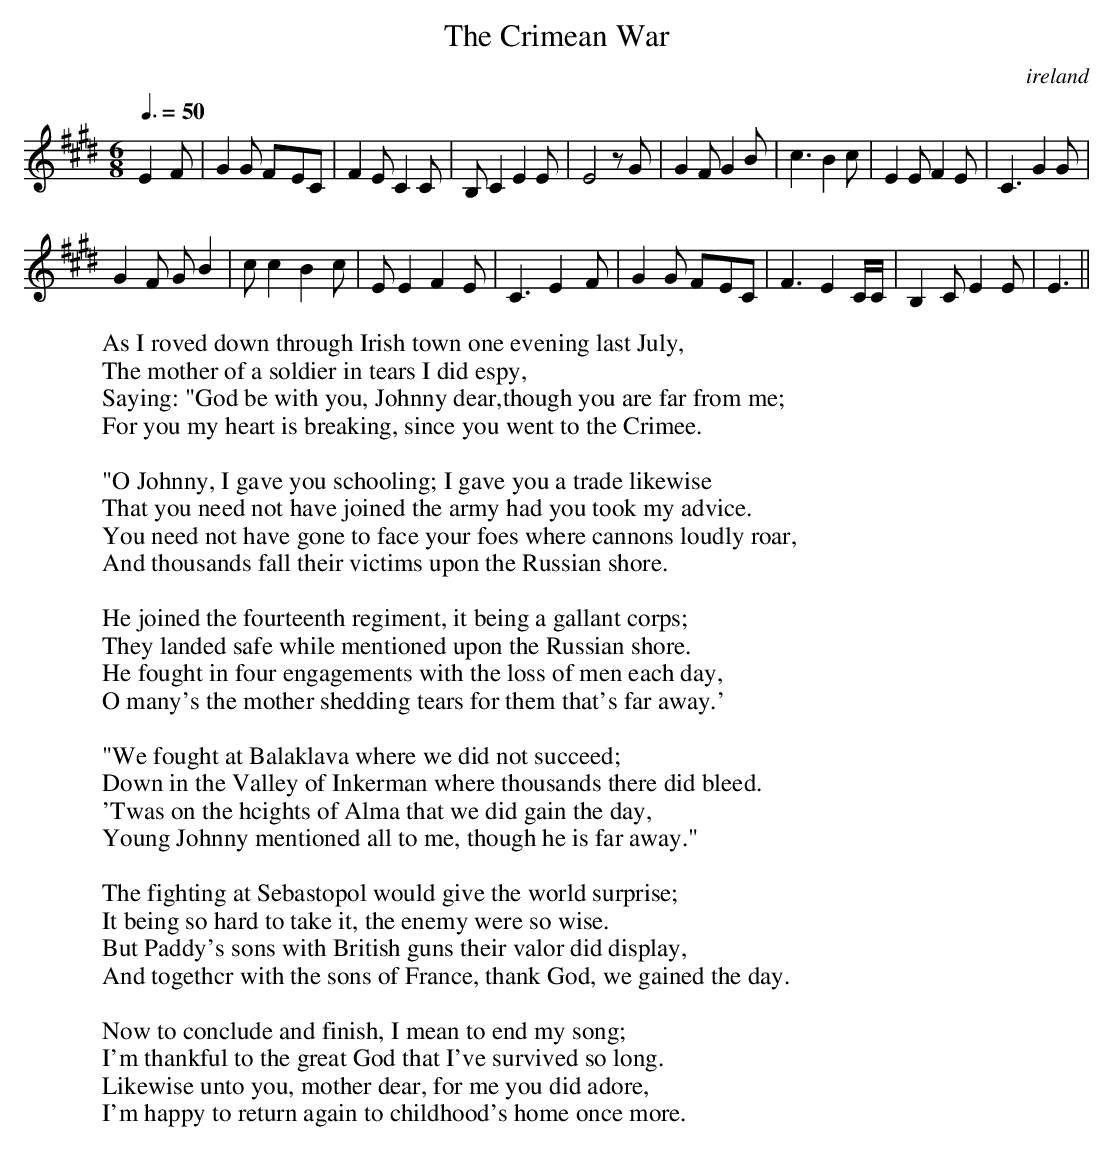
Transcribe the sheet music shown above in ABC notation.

X:1
T:Crimean War, The
O:ireland
M:6/8
L:1/8
Q:3/8=50
W:As I roved down through Irish town one evening last July,
W:The mother of a soldier in tears I did espy,
W:Saying: "God be with you, Johnny dear,though you are far from me;
W:For you my heart is breaking, since you went to the Crimee.
W:
W:"O Johnny, I gave you schooling; I gave you a trade likewise
W:That you need not have joined the army had you took my advice.
W:You need not have gone to face your foes where cannons loudly roar,
W:And thousands fall their victims upon the Russian shore.
W:
W:He joined the fourteenth regiment, it being a gallant corps;
W:They landed safe while mentioned upon the Russian shore.
W:He fought in four engagements with the loss of men each day,
W:O many's the mother shedding tears for them that's far away.'
W:
W:"We fought at Balaklava where we did not succeed;
W:Down in the Valley of Inkerman where thousands there did bleed.
W:'Twas on the hcights of Alma that we did gain the day,
W:Young Johnny mentioned all to me, though he is far away."
W:
W:The fighting at Sebastopol would give the world surprise;
W:It being so hard to take it, the enemy were so wise.
W:But Paddy's sons with British guns their valor did display,
W:And togethcr with the sons of France, thank God, we gained the day.
W:
W:Now to conclude and finish, I mean to end my song;
W:I'm thankful to the great God that I've survived so long.
W:Likewise unto you, mother dear, for me you did adore,
W:I'm happy to return again to childhood's home once more.
K:E
E2-F |G2G F-EC|F2E C2C|B,C2 E2E|E4zG|\
G2F G2B |c3 B2c|E2E F2E|C3 G2G|
G2F GB2|cc2 B2c|EE2 F2E|C3 E2-F|\
G2G F-EC|F3 E2C/C/|B,2C E2E|E3 ||
